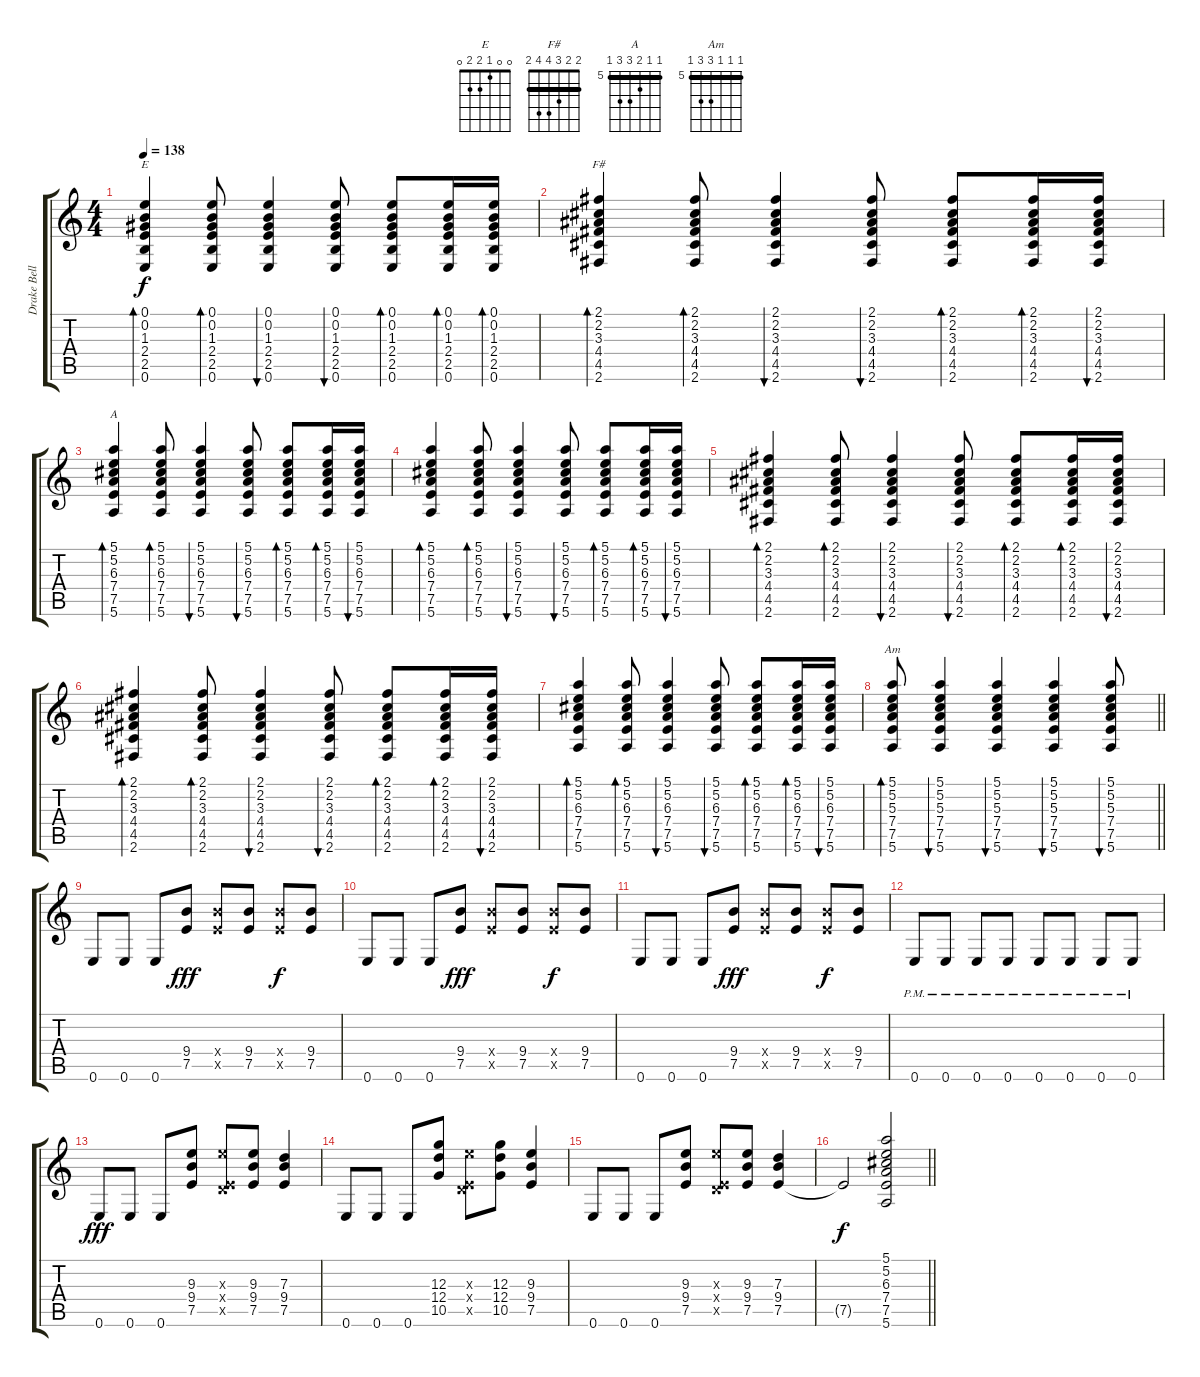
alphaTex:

\track ("Drake Bell Guitar" "Drake Bell") {instrument acousticguitarsteel}
\staff {score tabs}
\tuning (E4 B3 G3 D3 A2 E2) {hide}
\chord ("E" 0 0 1 2 2 0)
\chord ("F#" 2 2 3 4 4 2) {barre 2}
\chord ("A" 5 5 6 7 7 5) {firstfret 5 barre 5}
\chord ("Am" 5 5 5 7 7 5) {firstfret 5 barre 5}
\ts (4 4)
\tempo 138
\clef g2
\ks c
(0.1 0.2 1.3 2.4 2.5 0.6).4{bd 60 ch "E" dy f} (0.1 0.2 1.3 2.4 2.5 0.6).8{bd 60} (0.1 0.2 1.3 2.4 2.5 0.6).4{bu 60} (0.1 0.2 1.3 2.4 2.5 0.6).8{bu 60} (0.1 0.2 1.3 2.4 2.5 0.6).8{bd 60} (0.1 0.2 1.3 2.4 2.5 0.6).16{bd 60} (0.1 0.2 1.3 2.4 2.5 0.6).16{bd 60} |
(2.1 2.2 3.3 4.4 4.5 2.6).4{bd 60 ch "F#"} (2.1 2.2 3.3 4.4 4.5 2.6).8{bd 60} (2.1 2.2 3.3 4.4 4.5 2.6).4{bu 60} (2.1 2.2 3.3 4.4 4.5 2.6).8{bu 60} (2.1 2.2 3.3 4.4 4.5 2.6).8{bd 60} (2.1 2.2 3.3 4.4 4.5 2.6).16{bd 60} (2.1 2.2 3.3 4.4 4.5 2.6).16{bu 60} |
(5.1 5.2 6.3 7.4 7.5 5.6).4{bd 60 ch "A"} (5.1 5.2 6.3 7.4 7.5 5.6).8{bd 60} (5.1 5.2 6.3 7.4 7.5 5.6).4{bu 60} (5.1 5.2 6.3 7.4 7.5 5.6).8{bu 60} (5.1 5.2 6.3 7.4 7.5 5.6).8{bd 60} (5.1 5.2 6.3 7.4 7.5 5.6).16{bd 60} (5.1 5.2 6.3 7.4 7.5 5.6).16{bu 60} |
(5.1 5.2 6.3 7.4 7.5 5.6).4{bd 60} (5.1 5.2 6.3 7.4 7.5 5.6).8{bd 60} (5.1 5.2 6.3 7.4 7.5 5.6).4{bu 60} (5.1 5.2 6.3 7.4 7.5 5.6).8{bu 60} (5.1 5.2 6.3 7.4 7.5 5.6).8{bd 60} (5.1 5.2 6.3 7.4 7.5 5.6).16{bd 60} (5.1 5.2 6.3 7.4 7.5 5.6).16{bu 60} |
(2.1 2.2 3.3 4.4 4.5 2.6).4{bd 60} (2.1 2.2 3.3 4.4 4.5 2.6).8{bd 60} (2.1 2.2 3.3 4.4 4.5 2.6).4{bu 60} (2.1 2.2 3.3 4.4 4.5 2.6).8{bu 60} (2.1 2.2 3.3 4.4 4.5 2.6).8{bd 60} (2.1 2.2 3.3 4.4 4.5 2.6).16{bd 60} (2.1 2.2 3.3 4.4 4.5 2.6).16{bu 60} |
(2.1 2.2 3.3 4.4 4.5 2.6).4{bd 60} (2.1 2.2 3.3 4.4 4.5 2.6).8{bd 60} (2.1 2.2 3.3 4.4 4.5 2.6).4{bu 60} (2.1 2.2 3.3 4.4 4.5 2.6).8{bu 60} (2.1 2.2 3.3 4.4 4.5 2.6).8{bd 60} (2.1 2.2 3.3 4.4 4.5 2.6).16{bd 60} (2.1 2.2 3.3 4.4 4.5 2.6).16{bu 60} |
(5.1 5.2 6.3 7.4 7.5 5.6).4{bd 60} (5.1 5.2 6.3 7.4 7.5 5.6).8{bd 60} (5.1 5.2 6.3 7.4 7.5 5.6).4{bu 60} (5.1 5.2 6.3 7.4 7.5 5.6).8{bu 60} (5.1 5.2 6.3 7.4 7.5 5.6).8{bd 60} (5.1 5.2 6.3 7.4 7.5 5.6).16{bd 60} (5.1 5.2 6.3 7.4 7.5 5.6).16{bu 60} |
\barLineRight lightlight
(5.1 5.2 5.3 7.4 7.5 5.6).8{bd 60 ch "Am"} (5.1 5.2 5.3 7.4 7.5 5.6).4{bu 60} (5.1 5.2 5.3 7.4 7.5 5.6).4{bu 60} (5.1 5.2 5.3 7.4 7.5 5.6).4{bu 60} (5.1 5.2 5.3 7.4 7.5 5.6).8{bu 60} |
0.6.8 0.6.8 0.6.8 (9.4 7.5).8{dy fff} (9.4{x} 7.5{x}).8 (9.4 7.5).8 (9.4{x} 7.5{x}).8{dy f} (9.4 7.5).8 |
0.6.8 0.6.8 0.6.8 (9.4 7.5).8{dy fff} (9.4{x} 7.5{x}).8 (9.4 7.5).8 (9.4{x} 7.5{x}).8{dy f} (9.4 7.5).8 |
0.6.8 0.6.8 0.6.8 (9.4 7.5).8{dy fff} (9.4{x} 7.5{x}).8 (9.4 7.5).8 (9.4{x} 7.5{x}).8{dy f} (9.4 7.5).8 |
0.6{pm}.8 0.6{pm}.8 0.6{pm}.8 0.6{pm}.8 0.6{pm}.8 0.6{pm}.8 0.6{pm}.8 0.6{pm}.8 |
0.6.8{dy fff} 0.6.8 0.6.8 (9.3 9.4 7.5).8 (9.3{x} 0.4{x} 7.5{x}).8 (9.3 9.4 7.5).8 (7.3 9.4 7.5).4 |
0.6.8 0.6.8 0.6.8 (12.3 12.4 10.5).8 (9.3{x} 0.4{x} 7.5{x}).8 (12.3 12.4 10.5).8 (9.3 9.4 7.5).4 |
0.6.8 0.6.8 0.6.8 (9.3 9.4 7.5).8 (9.3{x} 0.4{x} 7.5{x}).8 (9.3 9.4 7.5).8 (7.3 9.4 7.5).4 |
\barLineRight lightlight
7.5{t}.2{dy f} (5.1 5.2 6.3 7.4 7.5 5.6).2
